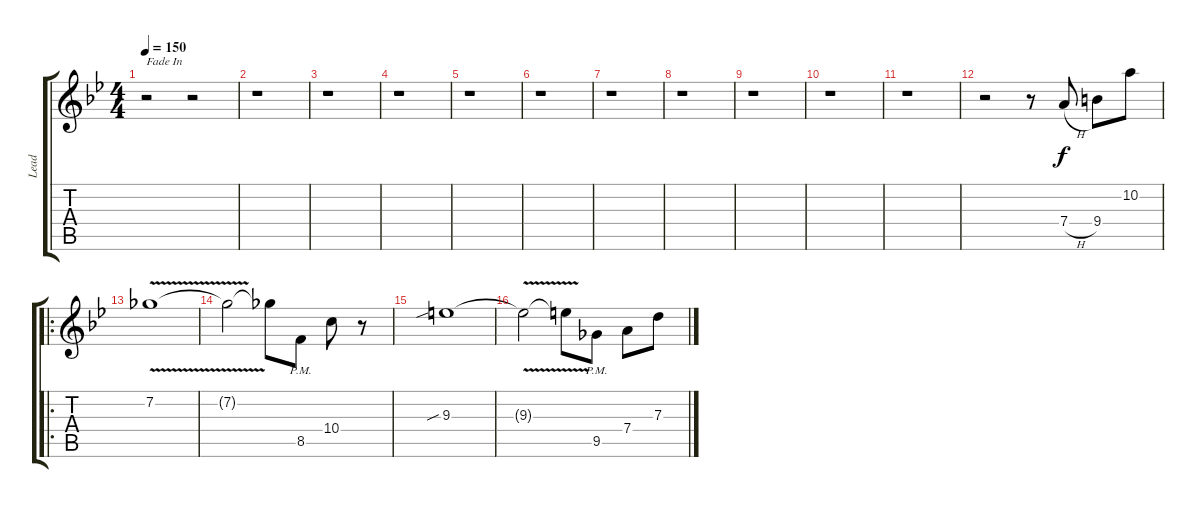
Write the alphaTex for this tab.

\track ("Lead" "Lead") {instrument overdrivenguitar}
\staff {score tabs}
\tuning (E4 B3 G3 D3 A2 E2) {hide}
\ts (4 4)
\tempo 150
\clef g2
\ks bb
r.2{txt "Fade In" dy f volume 0 instrument overdrivenguitar} r.2{volume 6} |
r.1 |
r.1{volume 10} |
r.1 |
r.1{volume 15} |
r.1 |
r.1 |
r.1 |
r.1 |
r.1 |
r.1 |
r.2 r.8 7.4{h}.8 9.4.8 10.2.8 |
\ro
7.2{v}.1 |
7.2{t}.2 7.2{t}.8 8.5{pm}.8 10.4.8 r.8 |
9.3{sib}.1 |
9.3{v t}.2 9.3{t}.8 9.5{pm}.8 7.4.8 7.3.8
